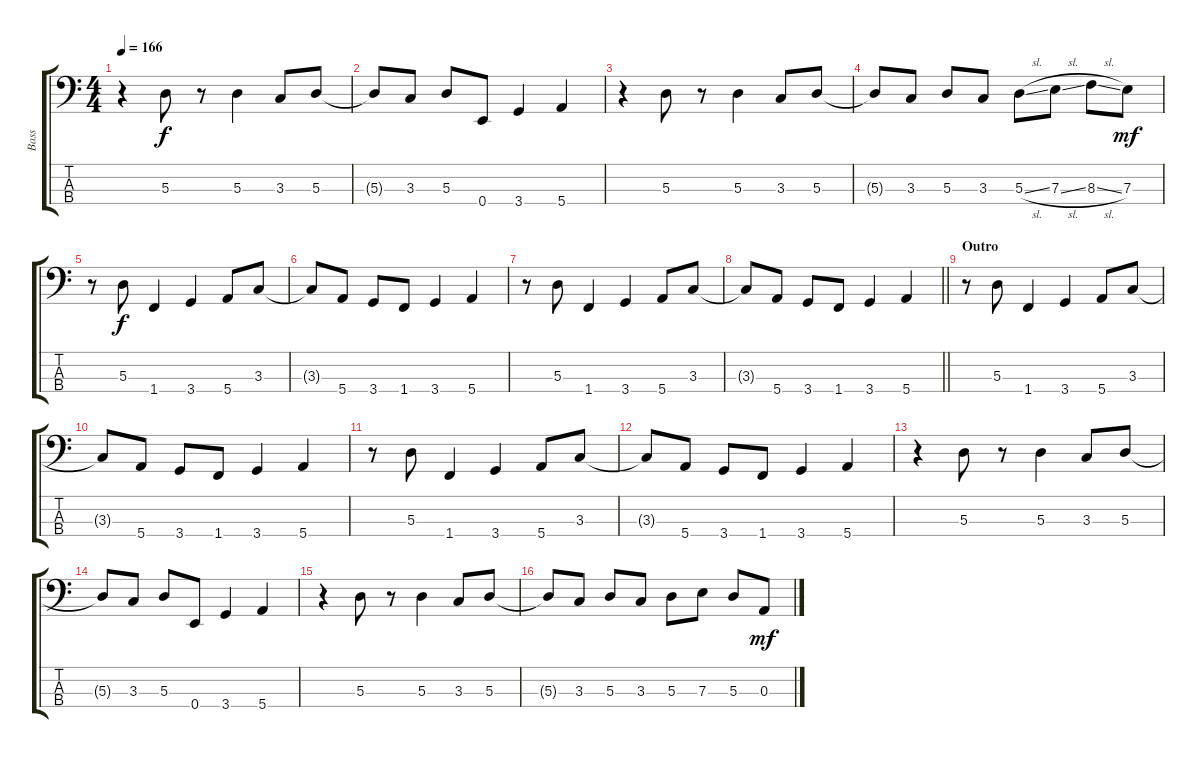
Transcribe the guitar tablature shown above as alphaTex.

\track ("Bass" "Bass") {instrument electricbassfinger}
\staff {score tabs}
\tuning (G2 D2 A1 E1) {hide}
\ts (4 4)
\tempo 166
\clef f4
\ks c
r.4{dy f} 5.3.8 r.8 5.3.4 3.3.8 5.3.8 |
5.3{t}.8 3.3.8 5.3.8 0.4.8 3.4.4 5.4.4 |
r.4 5.3.8 r.8 5.3.4 3.3.8 5.3.8 |
5.3{t}.8 3.3.8 5.3.8 3.3.8 5.3{sl}.8 7.3{sl}.8 8.3{sl}.8 7.3.8{dy mf} |
r.8 5.3.8{dy f} 1.4.4 3.4.4 5.4.8 3.3.8 |
3.3{t}.8 5.4.8 3.4.8 1.4.8 3.4.4 5.4.4 |
r.8 5.3.8 1.4.4 3.4.4 5.4.8 3.3.8 |
\barLineRight lightlight
3.3{t}.8 5.4.8 3.4.8 1.4.8 3.4.4 5.4.4 |
\section ("" "Outro")
r.8 5.3.8 1.4.4 3.4.4 5.4.8 3.3.8 |
3.3{t}.8 5.4.8 3.4.8 1.4.8 3.4.4 5.4.4 |
r.8 5.3.8 1.4.4 3.4.4 5.4.8 3.3.8 |
3.3{t}.8 5.4.8 3.4.8 1.4.8 3.4.4 5.4.4 |
r.4 5.3.8 r.8 5.3.4 3.3.8 5.3.8 |
5.3{t}.8 3.3.8 5.3.8 0.4.8 3.4.4 5.4.4 |
r.4 5.3.8 r.8 5.3.4 3.3.8 5.3.8 |
5.3{t}.8 3.3.8 5.3.8 3.3.8 5.3.8 7.3.8 5.3.8 0.3.8{dy mf}
